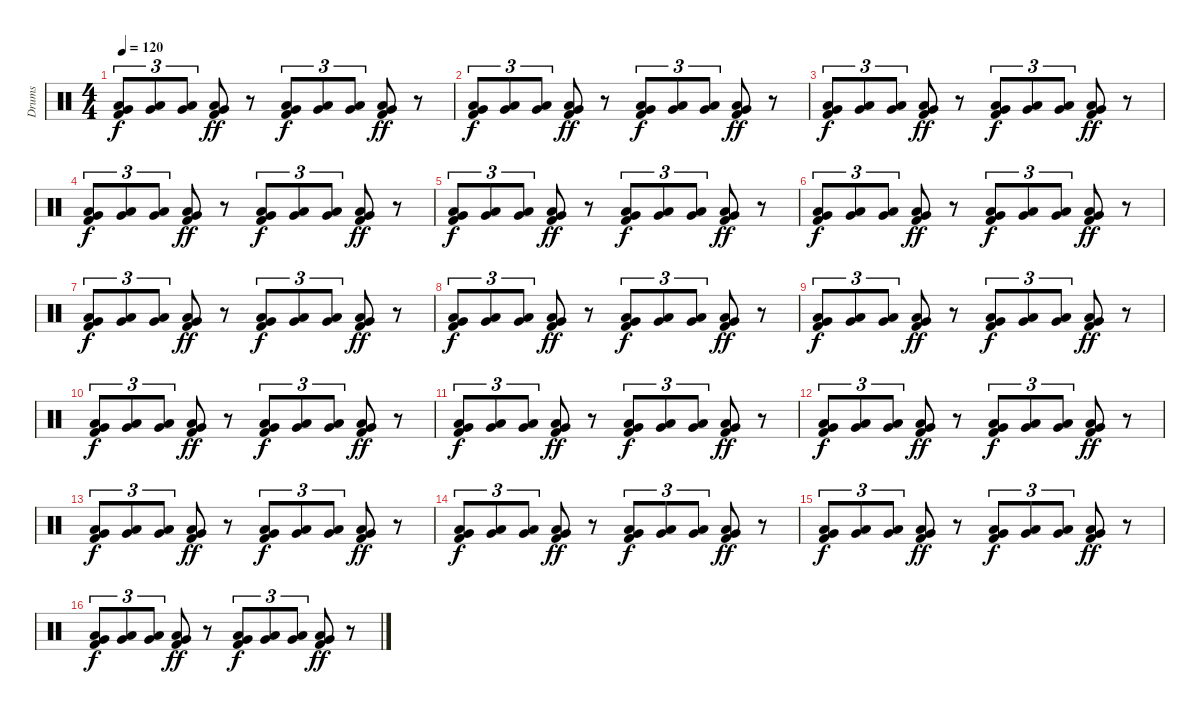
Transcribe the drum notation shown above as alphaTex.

\track ("Drums" "Drums") {instrument percussion}
\staff {score}
\articulation defaults
\ts (4 4)
\tempo 120
\clef neutral
\ks c
("Very Low Tom (hit)" "Low Floor Tom (hit)" "Kick (hit) 2").8{tu (3 2) dy f volume 3} ("Very Low Tom (hit)" "Low Floor Tom (hit)").8{tu (3 2)} ("Very Low Tom (hit)" "Low Floor Tom (hit)").8{tu (3 2)} ("Very Low Tom (hit)" "Low Floor Tom (hit)" "Kick (hit) 2").8{dy ff} r.8 ("Very Low Tom (hit)" "Low Floor Tom (hit)" "Kick (hit) 2").8{tu (3 2) dy f} ("Very Low Tom (hit)" "Low Floor Tom (hit)").8{tu (3 2)} ("Very Low Tom (hit)" "Low Floor Tom (hit)").8{tu (3 2)} ("Very Low Tom (hit)" "Low Floor Tom (hit)" "Kick (hit) 2").8{dy ff} r.8 |
("Very Low Tom (hit)" "Low Floor Tom (hit)" "Kick (hit) 2").8{tu (3 2) dy f} ("Very Low Tom (hit)" "Low Floor Tom (hit)").8{tu (3 2)} ("Very Low Tom (hit)" "Low Floor Tom (hit)").8{tu (3 2)} ("Very Low Tom (hit)" "Low Floor Tom (hit)" "Kick (hit) 2").8{dy ff} r.8 ("Very Low Tom (hit)" "Low Floor Tom (hit)" "Kick (hit) 2").8{tu (3 2) dy f} ("Very Low Tom (hit)" "Low Floor Tom (hit)").8{tu (3 2)} ("Very Low Tom (hit)" "Low Floor Tom (hit)").8{tu (3 2)} ("Very Low Tom (hit)" "Low Floor Tom (hit)" "Kick (hit) 2").8{dy ff} r.8 |
("Very Low Tom (hit)" "Low Floor Tom (hit)" "Kick (hit) 2").8{tu (3 2) dy f volume 4} ("Very Low Tom (hit)" "Low Floor Tom (hit)").8{tu (3 2)} ("Very Low Tom (hit)" "Low Floor Tom (hit)").8{tu (3 2)} ("Very Low Tom (hit)" "Low Floor Tom (hit)" "Kick (hit) 2").8{dy ff} r.8 ("Very Low Tom (hit)" "Low Floor Tom (hit)" "Kick (hit) 2").8{tu (3 2) dy f} ("Very Low Tom (hit)" "Low Floor Tom (hit)").8{tu (3 2)} ("Very Low Tom (hit)" "Low Floor Tom (hit)").8{tu (3 2)} ("Very Low Tom (hit)" "Low Floor Tom (hit)" "Kick (hit) 2").8{dy ff} r.8 |
("Very Low Tom (hit)" "Low Floor Tom (hit)" "Kick (hit) 2").8{tu (3 2) dy f} ("Very Low Tom (hit)" "Low Floor Tom (hit)").8{tu (3 2)} ("Very Low Tom (hit)" "Low Floor Tom (hit)").8{tu (3 2)} ("Very Low Tom (hit)" "Low Floor Tom (hit)" "Kick (hit) 2").8{dy ff} r.8 ("Very Low Tom (hit)" "Low Floor Tom (hit)" "Kick (hit) 2").8{tu (3 2) dy f} ("Very Low Tom (hit)" "Low Floor Tom (hit)").8{tu (3 2)} ("Very Low Tom (hit)" "Low Floor Tom (hit)").8{tu (3 2)} ("Very Low Tom (hit)" "Low Floor Tom (hit)" "Kick (hit) 2").8{dy ff} r.8 |
("Very Low Tom (hit)" "Low Floor Tom (hit)" "Kick (hit) 2").8{tu (3 2) dy f volume 5} ("Very Low Tom (hit)" "Low Floor Tom (hit)").8{tu (3 2)} ("Very Low Tom (hit)" "Low Floor Tom (hit)").8{tu (3 2)} ("Very Low Tom (hit)" "Low Floor Tom (hit)" "Kick (hit) 2").8{dy ff} r.8 ("Very Low Tom (hit)" "Low Floor Tom (hit)" "Kick (hit) 2").8{tu (3 2) dy f} ("Very Low Tom (hit)" "Low Floor Tom (hit)").8{tu (3 2)} ("Very Low Tom (hit)" "Low Floor Tom (hit)").8{tu (3 2)} ("Very Low Tom (hit)" "Low Floor Tom (hit)" "Kick (hit) 2").8{dy ff} r.8 |
("Very Low Tom (hit)" "Low Floor Tom (hit)" "Kick (hit) 2").8{tu (3 2) dy f} ("Very Low Tom (hit)" "Low Floor Tom (hit)").8{tu (3 2)} ("Very Low Tom (hit)" "Low Floor Tom (hit)").8{tu (3 2)} ("Very Low Tom (hit)" "Low Floor Tom (hit)" "Kick (hit) 2").8{dy ff} r.8 ("Very Low Tom (hit)" "Low Floor Tom (hit)" "Kick (hit) 2").8{tu (3 2) dy f} ("Very Low Tom (hit)" "Low Floor Tom (hit)").8{tu (3 2)} ("Very Low Tom (hit)" "Low Floor Tom (hit)").8{tu (3 2)} ("Very Low Tom (hit)" "Low Floor Tom (hit)" "Kick (hit) 2").8{dy ff} r.8 |
("Very Low Tom (hit)" "Low Floor Tom (hit)" "Kick (hit) 2").8{tu (3 2) dy f volume 6} ("Very Low Tom (hit)" "Low Floor Tom (hit)").8{tu (3 2)} ("Very Low Tom (hit)" "Low Floor Tom (hit)").8{tu (3 2)} ("Very Low Tom (hit)" "Low Floor Tom (hit)" "Kick (hit) 2").8{dy ff} r.8 ("Very Low Tom (hit)" "Low Floor Tom (hit)" "Kick (hit) 2").8{tu (3 2) dy f} ("Very Low Tom (hit)" "Low Floor Tom (hit)").8{tu (3 2)} ("Very Low Tom (hit)" "Low Floor Tom (hit)").8{tu (3 2)} ("Very Low Tom (hit)" "Low Floor Tom (hit)" "Kick (hit) 2").8{dy ff} r.8 |
("Very Low Tom (hit)" "Low Floor Tom (hit)" "Kick (hit) 2").8{tu (3 2) dy f} ("Very Low Tom (hit)" "Low Floor Tom (hit)").8{tu (3 2)} ("Very Low Tom (hit)" "Low Floor Tom (hit)").8{tu (3 2)} ("Very Low Tom (hit)" "Low Floor Tom (hit)" "Kick (hit) 2").8{dy ff} r.8 ("Very Low Tom (hit)" "Low Floor Tom (hit)" "Kick (hit) 2").8{tu (3 2) dy f} ("Very Low Tom (hit)" "Low Floor Tom (hit)").8{tu (3 2)} ("Very Low Tom (hit)" "Low Floor Tom (hit)").8{tu (3 2)} ("Very Low Tom (hit)" "Low Floor Tom (hit)" "Kick (hit) 2").8{dy ff} r.8 |
("Very Low Tom (hit)" "Low Floor Tom (hit)" "Kick (hit) 2").8{tu (3 2) dy f volume 7} ("Very Low Tom (hit)" "Low Floor Tom (hit)").8{tu (3 2)} ("Very Low Tom (hit)" "Low Floor Tom (hit)").8{tu (3 2)} ("Very Low Tom (hit)" "Low Floor Tom (hit)" "Kick (hit) 2").8{dy ff} r.8 ("Very Low Tom (hit)" "Low Floor Tom (hit)" "Kick (hit) 2").8{tu (3 2) dy f} ("Very Low Tom (hit)" "Low Floor Tom (hit)").8{tu (3 2)} ("Very Low Tom (hit)" "Low Floor Tom (hit)").8{tu (3 2)} ("Very Low Tom (hit)" "Low Floor Tom (hit)" "Kick (hit) 2").8{dy ff} r.8 |
("Very Low Tom (hit)" "Low Floor Tom (hit)" "Kick (hit) 2").8{tu (3 2) dy f} ("Very Low Tom (hit)" "Low Floor Tom (hit)").8{tu (3 2)} ("Very Low Tom (hit)" "Low Floor Tom (hit)").8{tu (3 2)} ("Very Low Tom (hit)" "Low Floor Tom (hit)" "Kick (hit) 2").8{dy ff} r.8 ("Very Low Tom (hit)" "Low Floor Tom (hit)" "Kick (hit) 2").8{tu (3 2) dy f} ("Very Low Tom (hit)" "Low Floor Tom (hit)").8{tu (3 2)} ("Very Low Tom (hit)" "Low Floor Tom (hit)").8{tu (3 2)} ("Very Low Tom (hit)" "Low Floor Tom (hit)" "Kick (hit) 2").8{dy ff} r.8 |
("Very Low Tom (hit)" "Low Floor Tom (hit)" "Kick (hit) 2").8{tu (3 2) dy f volume 8} ("Very Low Tom (hit)" "Low Floor Tom (hit)").8{tu (3 2)} ("Very Low Tom (hit)" "Low Floor Tom (hit)").8{tu (3 2)} ("Very Low Tom (hit)" "Low Floor Tom (hit)" "Kick (hit) 2").8{dy ff} r.8 ("Very Low Tom (hit)" "Low Floor Tom (hit)" "Kick (hit) 2").8{tu (3 2) dy f} ("Very Low Tom (hit)" "Low Floor Tom (hit)").8{tu (3 2)} ("Very Low Tom (hit)" "Low Floor Tom (hit)").8{tu (3 2)} ("Very Low Tom (hit)" "Low Floor Tom (hit)" "Kick (hit) 2").8{dy ff} r.8 |
("Very Low Tom (hit)" "Low Floor Tom (hit)" "Kick (hit) 2").8{tu (3 2) dy f} ("Very Low Tom (hit)" "Low Floor Tom (hit)").8{tu (3 2)} ("Very Low Tom (hit)" "Low Floor Tom (hit)").8{tu (3 2)} ("Very Low Tom (hit)" "Low Floor Tom (hit)" "Kick (hit) 2").8{dy ff} r.8 ("Very Low Tom (hit)" "Low Floor Tom (hit)" "Kick (hit) 2").8{tu (3 2) dy f} ("Very Low Tom (hit)" "Low Floor Tom (hit)").8{tu (3 2)} ("Very Low Tom (hit)" "Low Floor Tom (hit)").8{tu (3 2)} ("Very Low Tom (hit)" "Low Floor Tom (hit)" "Kick (hit) 2").8{dy ff} r.8 |
("Very Low Tom (hit)" "Low Floor Tom (hit)" "Kick (hit) 2").8{tu (3 2) dy f volume 10} ("Very Low Tom (hit)" "Low Floor Tom (hit)").8{tu (3 2)} ("Very Low Tom (hit)" "Low Floor Tom (hit)").8{tu (3 2)} ("Very Low Tom (hit)" "Low Floor Tom (hit)" "Kick (hit) 2").8{dy ff} r.8 ("Very Low Tom (hit)" "Low Floor Tom (hit)" "Kick (hit) 2").8{tu (3 2) dy f} ("Very Low Tom (hit)" "Low Floor Tom (hit)").8{tu (3 2)} ("Very Low Tom (hit)" "Low Floor Tom (hit)").8{tu (3 2)} ("Very Low Tom (hit)" "Low Floor Tom (hit)" "Kick (hit) 2").8{dy ff} r.8 |
("Very Low Tom (hit)" "Low Floor Tom (hit)" "Kick (hit) 2").8{tu (3 2) dy f} ("Very Low Tom (hit)" "Low Floor Tom (hit)").8{tu (3 2)} ("Very Low Tom (hit)" "Low Floor Tom (hit)").8{tu (3 2)} ("Very Low Tom (hit)" "Low Floor Tom (hit)" "Kick (hit) 2").8{dy ff} r.8 ("Very Low Tom (hit)" "Low Floor Tom (hit)" "Kick (hit) 2").8{tu (3 2) dy f} ("Very Low Tom (hit)" "Low Floor Tom (hit)").8{tu (3 2)} ("Very Low Tom (hit)" "Low Floor Tom (hit)").8{tu (3 2)} ("Very Low Tom (hit)" "Low Floor Tom (hit)" "Kick (hit) 2").8{dy ff} r.8 |
("Very Low Tom (hit)" "Low Floor Tom (hit)" "Kick (hit) 2").8{tu (3 2) dy f volume 12} ("Very Low Tom (hit)" "Low Floor Tom (hit)").8{tu (3 2)} ("Very Low Tom (hit)" "Low Floor Tom (hit)").8{tu (3 2)} ("Very Low Tom (hit)" "Low Floor Tom (hit)" "Kick (hit) 2").8{dy ff} r.8 ("Very Low Tom (hit)" "Low Floor Tom (hit)" "Kick (hit) 2").8{tu (3 2) dy f} ("Very Low Tom (hit)" "Low Floor Tom (hit)").8{tu (3 2)} ("Very Low Tom (hit)" "Low Floor Tom (hit)").8{tu (3 2)} ("Very Low Tom (hit)" "Low Floor Tom (hit)" "Kick (hit) 2").8{dy ff} r.8 |
("Very Low Tom (hit)" "Low Floor Tom (hit)" "Kick (hit) 2").8{tu (3 2) dy f} ("Very Low Tom (hit)" "Low Floor Tom (hit)").8{tu (3 2)} ("Very Low Tom (hit)" "Low Floor Tom (hit)").8{tu (3 2)} ("Very Low Tom (hit)" "Low Floor Tom (hit)" "Kick (hit) 2").8{dy ff} r.8 ("Very Low Tom (hit)" "Low Floor Tom (hit)" "Kick (hit) 2").8{tu (3 2) dy f} ("Very Low Tom (hit)" "Low Floor Tom (hit)").8{tu (3 2)} ("Very Low Tom (hit)" "Low Floor Tom (hit)").8{tu (3 2)} ("Very Low Tom (hit)" "Low Floor Tom (hit)" "Kick (hit) 2").8{dy ff} r.8
